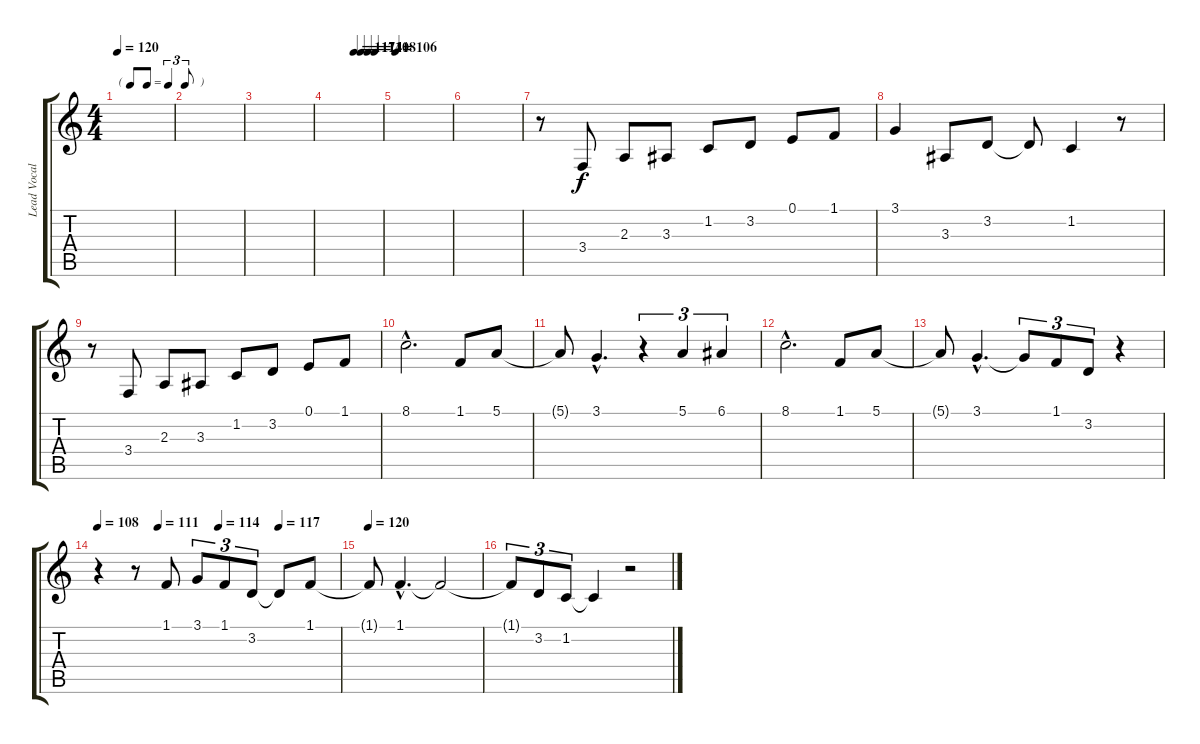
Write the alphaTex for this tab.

\track ("Lead Vocal" "Lead Vocal") {instrument trumpet}
\staff {score tabs}
\tuning (E4 B3 G3 D3 A2 E2) {hide}
\ts (4 4)
\tf triplet8th
\tempo 120
\clef g2
\ks c
|
|
|
\tempo (117 0.5)
\tempo (114 0.625)
\tempo (111 0.75)
\tempo (108 0.875)
|
\tempo 106
|
|
r.8 3.4.8 2.3.8 3.3.8 1.2.8 3.2.8 0.1.8 1.1.8 |
3.1.4 3.3.8 3.2.8 3.2{t}.8 1.2.4 r.8 |
r.8 3.4.8 2.3.8 3.3.8 1.2.8 3.2.8 0.1.8 1.1.8 |
8.1{hac}.2{d} 1.1.8 5.1.8 |
5.1{t}.8 3.1{hac}.4{d} r.4{tu (3 2)} 5.1.4{tu (3 2)} 6.1.4{tu (3 2)} |
8.1{hac}.2{d} 1.1.8 5.1.8 |
5.1{t}.8 3.1{hac}.4{d} 3.1{t}.8{tu (3 2)} 1.1.8{tu (3 2)} 3.2.8{tu (3 2)} r.4 |
\tempo 108
\tempo (111 0.25)
\tempo (114 0.5)
\tempo (117 0.75)
r.4 r.8 1.1.8 3.1.8{tu (3 2)} 1.1.8{tu (3 2)} 3.2.8{tu (3 2)} 3.2{t}.8 1.1.8 |
\tempo 120
1.1{t}.8 1.1{hac}.4{d} 1.1{t}.2 |
1.1{t}.8{tu (3 2)} 3.2.8{tu (3 2)} 1.2.8{tu (3 2)} 1.2{t}.4 r.2
